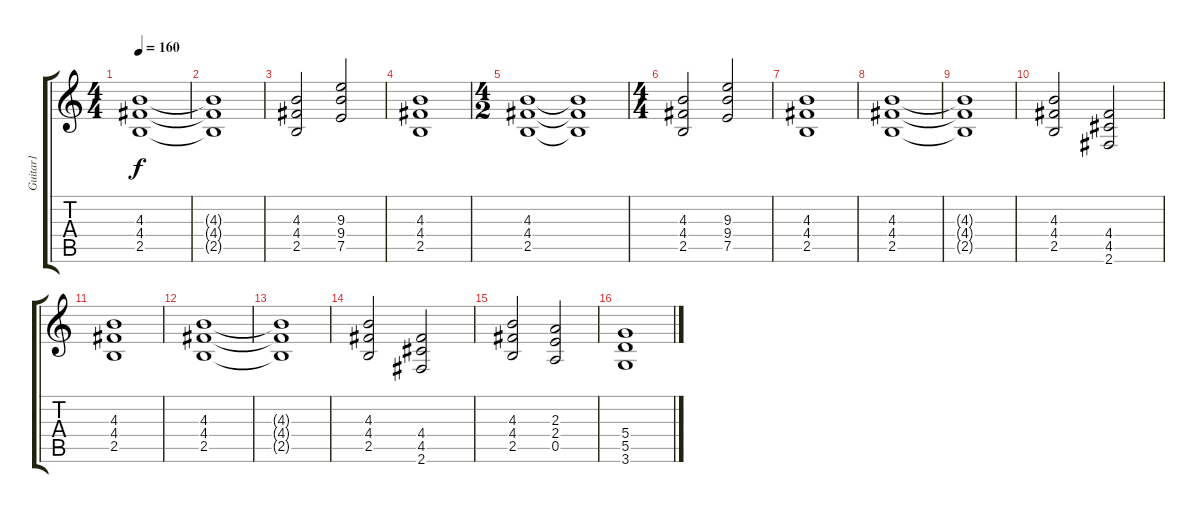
\track ("Guitar1" "Guitar1") {instrument distortionguitar}
\staff {score tabs}
\tuning (E4 B3 G3 D3 A2 E2) {hide}
\ts (4 4)
\tempo 160
\clef g2
\ks c
(4.3 4.4 2.5).1{dy f} |
(4.3{t} 4.4{t} 2.5{t}).1 |
(4.3 4.4 2.5).2 (9.3 9.4 7.5).2 |
(4.3 4.4 2.5).1 |
\ts (4 2)
(4.3 4.4 2.5).1 (4.3{t} 4.4{t} 2.5{t}).1 |
\ts (4 4)
(4.3 4.4 2.5).2 (9.3 9.4 7.5).2 |
(4.3 4.4 2.5).1 |
(4.3 4.4 2.5).1 |
(4.3{t} 4.4{t} 2.5{t}).1 |
(4.3 4.4 2.5).2 (4.4 4.5 2.6).2 |
(4.3 4.4 2.5).1 |
(4.3 4.4 2.5).1 |
(4.3{t} 4.4{t} 2.5{t}).1 |
(4.3 4.4 2.5).2 (4.4 4.5 2.6).2 |
(4.3 4.4 2.5).2 (2.3 2.4 0.5).2 |
(5.4 5.5 3.6).1
